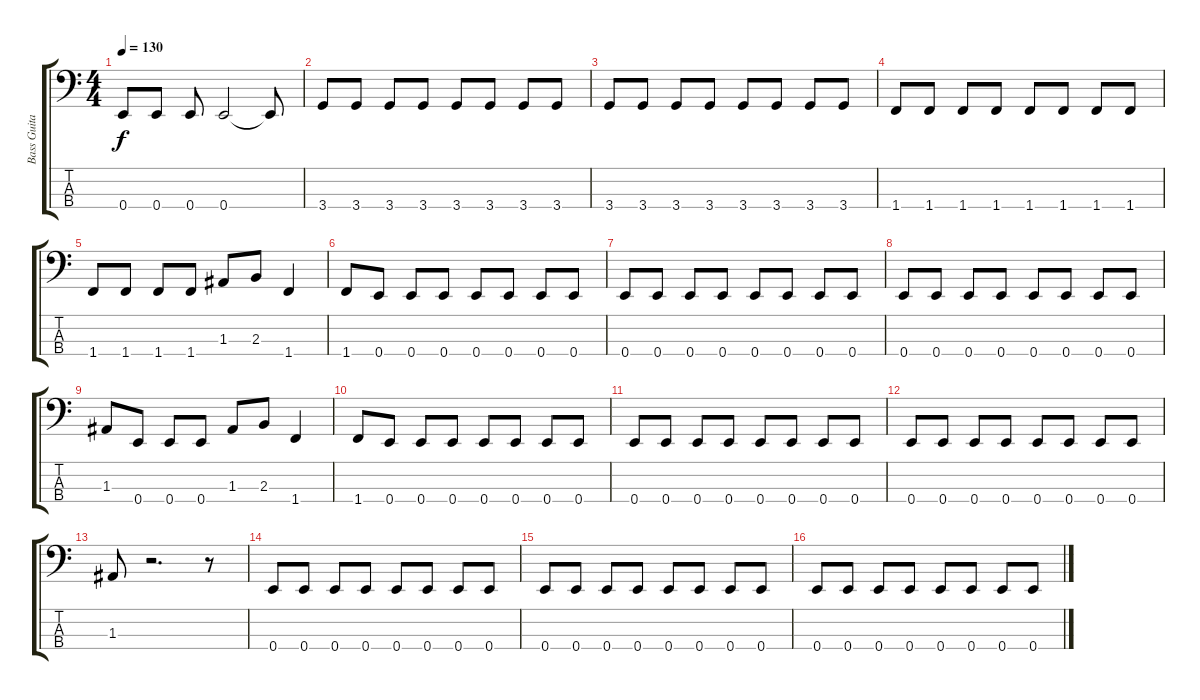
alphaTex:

\track ("Bass Guitar" "Bass Guita") {instrument electricbassfinger}
\staff {score tabs}
\tuning (G2 D2 A1 E1) {hide}
\ts (4 4)
\tempo 130
\clef f4
\ks c
0.4.8{dy f} 0.4.8 0.4.8 0.4.2 0.4{t}.8 |
3.4.8 3.4.8 3.4.8 3.4.8 3.4.8 3.4.8 3.4.8 3.4.8 |
3.4.8 3.4.8 3.4.8 3.4.8 3.4.8 3.4.8 3.4.8 3.4.8 |
1.4.8 1.4.8 1.4.8 1.4.8 1.4.8 1.4.8 1.4.8 1.4.8 |
1.4.8 1.4.8 1.4.8 1.4.8 1.3.8 2.3.8 1.4.4 |
1.4.8 0.4.8 0.4.8 0.4.8 0.4.8 0.4.8 0.4.8 0.4.8 |
0.4.8 0.4.8 0.4.8 0.4.8 0.4.8 0.4.8 0.4.8 0.4.8 |
0.4.8 0.4.8 0.4.8 0.4.8 0.4.8 0.4.8 0.4.8 0.4.8 |
1.3.8 0.4.8 0.4.8 0.4.8 1.3.8 2.3.8 1.4.4 |
1.4.8 0.4.8 0.4.8 0.4.8 0.4.8 0.4.8 0.4.8 0.4.8 |
0.4.8 0.4.8 0.4.8 0.4.8 0.4.8 0.4.8 0.4.8 0.4.8 |
0.4.8 0.4.8 0.4.8 0.4.8 0.4.8 0.4.8 0.4.8 0.4.8 |
1.3.8 r.2{d} r.8 |
0.4.8 0.4.8 0.4.8 0.4.8 0.4.8 0.4.8 0.4.8 0.4.8 |
0.4.8 0.4.8 0.4.8 0.4.8 0.4.8 0.4.8 0.4.8 0.4.8 |
0.4.8 0.4.8 0.4.8 0.4.8 0.4.8 0.4.8 0.4.8 0.4.8
